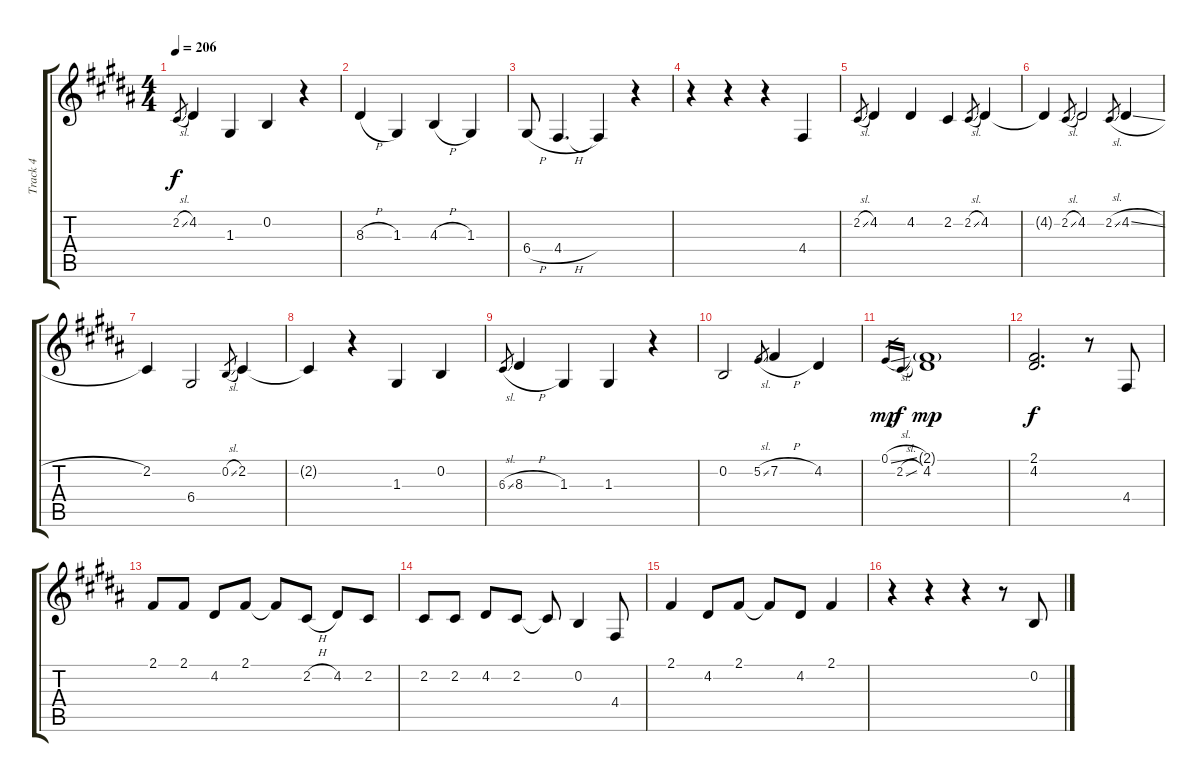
\track ("Track 4" "Track 4") {instrument clarinet}
\staff {score tabs}
\tuning (E4 B3 G3 D3 A2 E2) {hide}
\ts (4 4)
\tempo 206
\clef g2
\ks b
2.2{sl}.8{gr dy f} 4.2.4 1.3.4 0.2.4 r.4 |
8.3{h}.4 1.3.4 4.3{h}.4 1.3.4 |
6.4{h}.8 4.4{h}.4{d} 4.4{t}.4 r.4 |
r.4 r.4 r.4 4.4.4 |
2.2{sl}.8{gr} 4.2.4 4.2.4 2.2.4 2.2{sl}.8{gr} 4.2.4 |
4.2{t}.4 2.2{sl}.8{gr} 4.2.2 2.2{sl}.8{gr} 4.2{sl}.4 |
2.2.4 6.4.2 0.2{sl}.8{gr} 2.2.4 |
2.2{t}.4 r.4 1.3.4 0.2.4 |
6.3{sl}.8{gr} 8.3{h}.4 1.3.4 1.3.4 r.4 |
0.2.2 5.2{sl}.8{gr} 7.2{h}.4 4.2.4 |
0.1{sl}.16{gr dy mp} 2.2{sl}.16{gr dy f} (2.1{g} 4.2).1{dy mp} |
(2.1 4.2).2{d dy f} r.8 4.4.8 |
2.1.8 2.1.8 4.2.8 2.1.8 2.1{t}.8 2.2{h}.8 4.2.8 2.2.8 |
2.2.8 2.2.8 4.2.8 2.2.8 2.2{t}.8 0.2.4 4.4.8 |
2.1.4 4.2.8 2.1.8 2.1{t}.8 4.2.8 2.1.4 |
r.4 r.4 r.4 r.8 0.2.8
